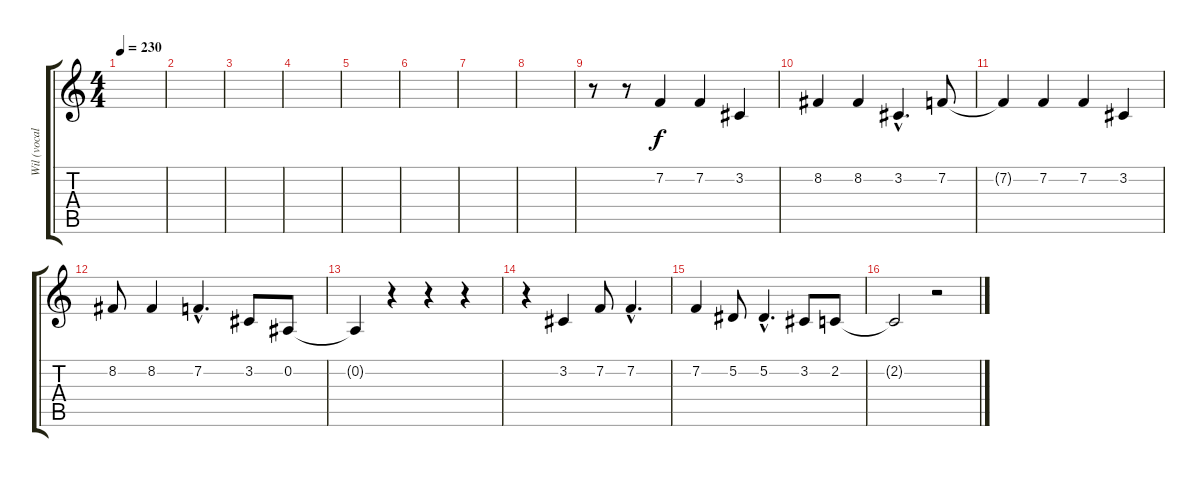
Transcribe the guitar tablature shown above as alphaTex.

\track ("Wil (vocal)" "Wil (vocal") {instrument bassoon}
\staff {score tabs}
\tuning (Eb4 Bb3 Gb3 Db3 Ab2 Db2) {hide}
\ts (4 4)
\tempo 230
\clef g2
\ks c
|
|
|
|
|
|
|
|
r.8 r.8 7.2.4 7.2.4 3.2.4 |
8.2.4 8.2.4 3.2{hac}.4{d} 7.2.8 |
7.2{t}.4 7.2.4 7.2.4 3.2.4 |
8.2.8 8.2.4 7.2{hac}.4{d} 3.2.8 0.2.8 |
0.2{t}.4 r.4 r.4 r.4 |
r.4 3.2.4 7.2.8 7.2{hac}.4{d} |
7.2.4 5.2.8 5.2{hac}.4{d} 3.2.8 2.2.8 |
2.2{t}.2 r.2
